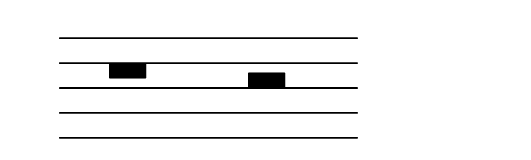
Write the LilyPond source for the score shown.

\include "deutsch.ly"
#(set-global-staff-size 48)

\header {
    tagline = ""
}

\paper {
  line-width = 9\cm
  paper-width = 9\cm
  paper-height = 3\cm
}

\layout {
    indent = 1\cm
}

melos = \relative c' {
    r1 r2
}



\score {
    \new Staff \with {
        \remove Bar_engraver
        \remove Time_signature_engraver
        %\remove Staff_symbol_engraver
        \remove Clef_engraver
    } {
        \new Voice \with {
            \remove Stem_engraver
            %\remove Rest_engraver
        } {
            \melos
        }
    }
}

